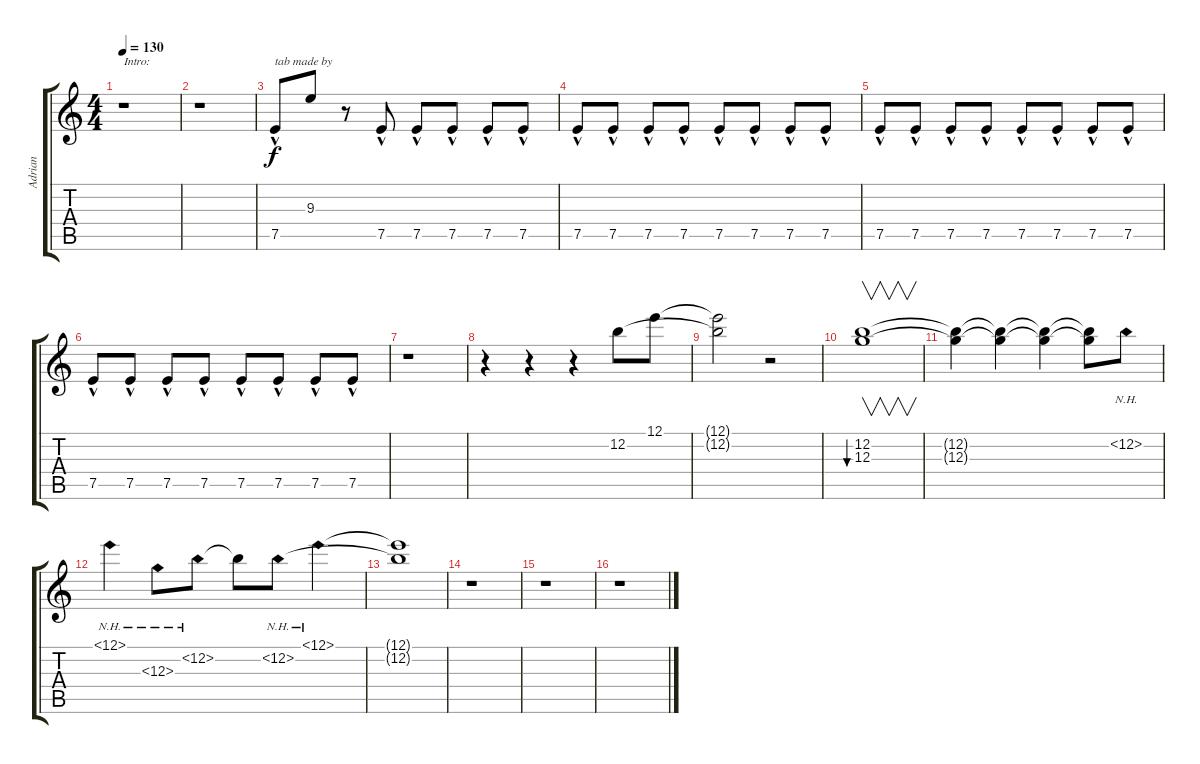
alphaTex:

\track ("Adrian" "Adrian") {instrument distortionguitar}
\staff {score tabs}
\tuning (E4 B3 G3 D3 A2 E2) {hide}
\ts (4 4)
\tempo 130
\tempo 124
\tempo 130
\clef g2
\ks c
r.1{txt "Intro:" dy f instrument distortionguitar} |
r.1 |
7.5{hac}.8{txt "tab made by" instrument electricguitarmuted} 9.3.8 r.8 7.5{hac}.8 7.5{hac}.8 7.5{hac}.8 7.5{hac}.8 7.5{hac}.8 |
7.5{hac}.8 7.5{hac}.8 7.5{hac}.8 7.5{hac}.8 7.5{hac}.8 7.5{hac}.8 7.5{hac}.8 7.5{hac}.8 |
7.5{hac}.8 7.5{hac}.8 7.5{hac}.8 7.5{hac}.8 7.5{hac}.8 7.5{hac}.8 7.5{hac}.8 7.5{hac}.8 |
7.5{hac}.8 7.5{hac}.8 7.5{hac}.8 7.5{hac}.8 7.5{hac}.8 7.5{hac}.8 7.5{hac}.8 7.5{hac}.8 |
r.1 |
r.4{instrument distortionguitar} r.4 r.4 12.2.8 12.1.8 |
(12.1{t} 12.2{t}).2 r.2 |
(12.2 12.3).1{v bu 240} |
(12.2{t} 12.3{t}).4 (12.2{t} 12.3{t}).4 (12.2{t} 12.3{t}).4 (12.2{t} 12.3{t}).8 12.2{nh}.8 |
12.1{nh}.4 12.3{nh}.8 12.2{nh}.8 12.2{t}.8 12.2{nh}.8 12.1{nh}.4 |
(12.1{t} 12.2{t}).1 |
r.1 |
r.1 |
r.1
